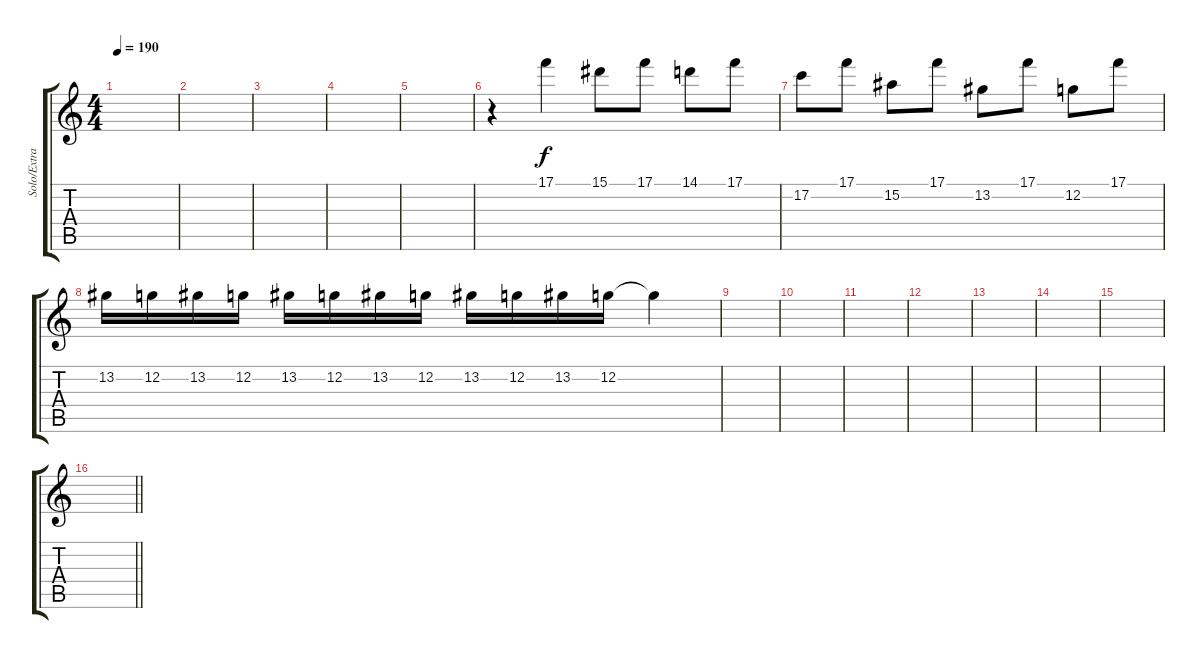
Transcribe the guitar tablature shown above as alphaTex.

\track ("Solo/Extra Guitar" "Solo/Extra") {instrument distortionguitar}
\staff {score tabs}
\tuning (C4 G3 Eb3 Bb2 F2 C2) {hide}
\ts (4 4)
\tempo 190
\clef g2
\ks c
|
|
|
|
|
r.4 17.1.4 15.1.8 17.1.8 14.1.8 17.1.8 |
17.2.8 17.1.8 15.2.8 17.1.8 13.2.8 17.1.8 12.2.8 17.1.8 |
13.2.16 12.2.16 13.2.16 12.2.16 13.2.16 12.2.16 13.2.16 12.2.16 13.2.16 12.2.16 13.2.16 12.2.16 12.2{t}.4 |
|
|
|
|
|
|
|
\barLineRight lightlight
